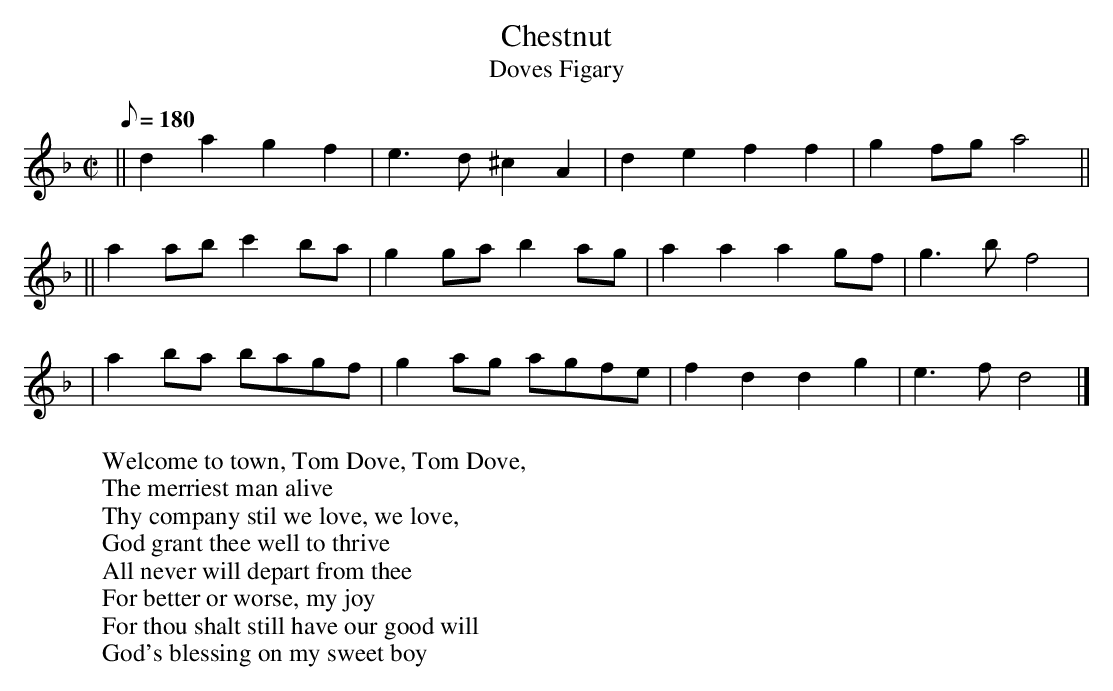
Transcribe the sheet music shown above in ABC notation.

X:1
T: Chestnut
T: Doves Figary
M: C|
L: 1/8
Q: 180
W: Welcome to town, Tom Dove, Tom Dove,
W: The merriest man alive
W: Thy company stil we love, we love,
W: God grant thee well to thrive
W: All never will depart from thee
W: For better or worse, my joy
W: For thou shalt still have our good will
W: God's blessing on my sweet boy
K: Dm
|| d2a2g2f2 | e3d ^c2A2 | d2e2f2f2 | g2 fg a4 ||
|| a2 ab c'2 ba | g2 ga b2 ag | a2a2a2 gf | g3b f4 |
| a2 ba bagf | g2 ag agfe | f2d2d2g2  | e3f d4 |]
